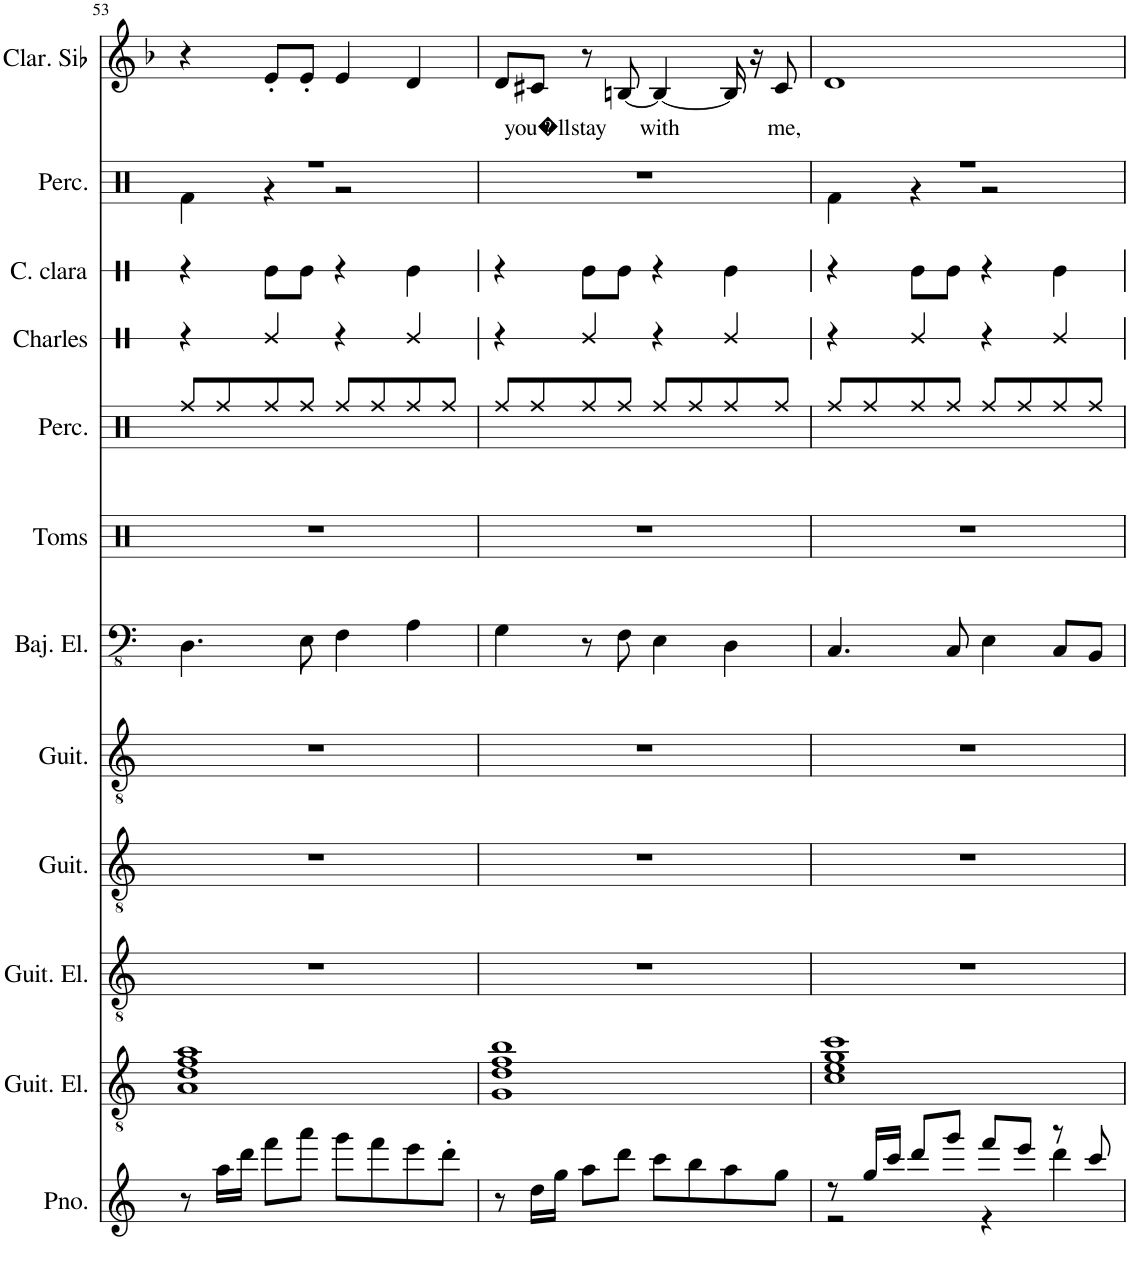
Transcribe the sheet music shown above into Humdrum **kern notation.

**kern	**kern	**kern	**kern	**kern	**kern	**kern	**kern	**kern	**kern	**kern	**kern	**text
*part12	*part11	*part10	*part9	*part8	*part7	*part6	*part5	*part4	*part3	*part2	*part1	*part1
*staff12	*staff11	*staff10	*staff9	*staff8	*staff7	*staff6	*staff5	*staff4	*staff3	*staff2	*staff1	*staff1
*I"Piano, Ac.Piano	*I"Guitarra eléctrica, Guitar 4	*I"Guitarra eléctrica, Guitar 3	*I"Guitarra acústica, Guitar 2	*I"Guitarra clásica, Guitar 1	*I"Bajo eléctrico, Bass Gtr	*I"Tom Toms, Tom Tom	*I"Set de percusión, Ride Cym	*I"Charles, Clsd Hat	*I"Caja clara, Snare	*I"Set de percusión, Kick Drm	*I"Clarinette en Sib	*
*I'Pno.	*I'Guit. El.	*I'Guit. El.	*I'Guit.	*I'Guit.	*I'Baj. El.	*I'Toms	*I'Perc.	*I'Charles	*I'C. clara	*I'Perc.	*I'Clar. Sib	*
!!LO:PB:g=z
*clefG2	*clefGv2	*clefGv2	*clefGv2	*clefGv2	*clefFv4	*clefX	*clefX	*clefX	*clefX	*clefX	*clefG2	*
*	*	*	*	*	*	*	*	*	*	*	*Trd1c2	*
*k[]	*k[]	*k[]	*k[]	*k[]	*k[]	*k[]	*k[]	*k[]	*k[]	*k[]	*k[b-]	*
*M4/4	*M4/4	*M4/4	*M4/4	*M4/4	*M4/4	*M4/4	*M4/4	*M4/4	*M4/4	*M4/4	*M4/4	*
=53	=53	=53	=53	=53	=53	=53	=53	=53	=53	=53	=53	=53
*	*	*	*	*	*	*	*	*	*	*^	*	*
8r	1A 1d 1f 1a	1r	1r	1r	4.DD\	1r	8Rff/L	4r	4r	1r	4Rf\	4r	.
16aa\LL	.	.	.	.	.	.	8Rff/	.	.	.	.	.	.
16ddd\JJ	.	.	.	.	.	.	.	.	.	.	.	.	.
8fff\L	.	.	.	.	.	.	8Rff/	4Re/	8Re\L	.	4r	8e'/L	.
8aaa\J	.	.	.	.	8EE\	.	8Rff/J	.	8Re\J	.	.	8e'/J	.
8ggg\L	.	.	.	.	4FF\	.	8Rff/L	4r	4r	.	2r	4e/	.
8fff\	.	.	.	.	.	.	8Rff/	.	.	.	.	.	.
8eee\	.	.	.	.	4AA\	.	8Rff/	4Re/	4Re\	.	.	4d/	.
8ddd'\J	.	.	.	.	.	.	8Rff/J	.	.	.	.	.	.
*	*	*	*	*	*	*	*	*	*	*v	*v	*	*
=54	=54	=54	=54	=54	=54	=54	=54	=54	=54	=54	=54	=54
8r	1G 1d 1f 1b	1r	1r	1r	4GG\	1r	8Rff/L	4r	4r	1r	8d/L	.
!	!	!	!	!	!	!	!	!	!	!	!	!LO:LY:b
16dd\LL	.	.	.	.	.	.	8Rff/	.	.	.	8c#X/J	you�ll
16gg\JJ	.	.	.	.	.	.	.	.	.	.	.	.
!	!	!	!	!	!	!	!	!	!	!	!	!LO:LY:b
8aa\L	.	.	.	.	8r	.	8Rff/	4Re/	8Re\L	.	8r	stay
8ddd\J	.	.	.	.	8FF\	.	8Rff/J	.	8Re\J	.	[8Bn/	.
!	!	!	!	!	!	!	!	!	!	!	!	!LO:LY:b
8ccc\L	.	.	.	.	4EE\	.	8Rff/L	4r	4r	.	4B/_	with
8bb\	.	.	.	.	.	.	8Rff/	.	.	.	.	.
8aa\	.	.	.	.	4DD\	.	8Rff/	4Re/	4Re\	.	16B/]	.
.	.	.	.	.	.	.	.	.	.	.	16r	.
!	!	!	!	!	!	!	!	!	!	!	!	!LO:LY:b
8gg\J	.	.	.	.	.	.	8Rff/J	.	.	.	8c#/	me,
=55	=55	=55	=55	=55	=55	=55	=55	=55	=55	=55	=55	=55
*^	*	*	*	*	*	*	*	*	*	*^	*	*
8r	2r	1c 1e 1g 1cc	1r	1r	1r	4.CC/	1r	8Rff/L	4r	4r	1r	4Rf\	1d	.
16gg/LL	.	.	.	.	.	.	.	8Rff/	.	.	.	.	.	.
16ccc/JJ	.	.	.	.	.	.	.	.	.	.	.	.	.	.
8ddd/L	.	.	.	.	.	.	.	8Rff/	4Re/	8Re\L	.	4r	.	.
8ggg/J	.	.	.	.	.	8CC/	.	8Rff/J	.	8Re\J	.	.	.	.
8fff/L	4r	.	.	.	.	4EE\	.	8Rff/L	4r	4r	.	2r	.	.
8eee/J	.	.	.	.	.	.	.	8Rff/	.	.	.	.	.	.
8r	4ddd\	.	.	.	.	8CC/L	.	8Rff/	4Re/	4Re\	.	.	.	.
8ccc/	.	.	.	.	.	8BBB/J	.	8Rff/J	.	.	.	.	.	.
*v	*v	*	*	*	*	*	*	*	*	*	*v	*v	*	*
=	=	=	=	=	=	=	=	=	=	=	=	=
*-	*-	*-	*-	*-	*-	*-	*-	*-	*-	*-	*-	*-
